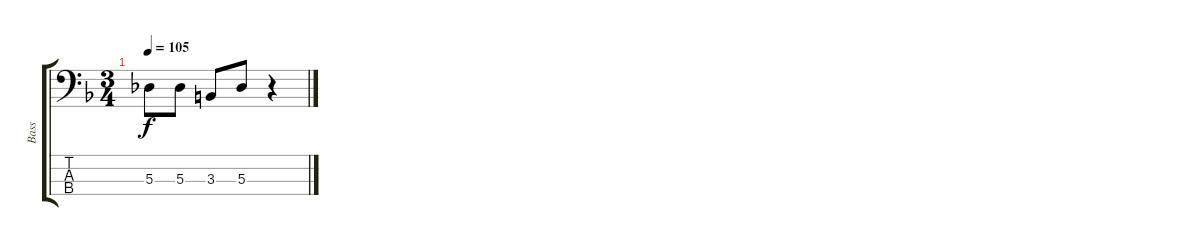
\track ("Bass" "Bass") {instrument electricbasspick}
\staff {score tabs}
\tuning (Gb2 Db2 Ab1 Eb1) {hide}
\ts (3 4)
\tempo 105
\clef f4
\ks f
5.3.8{dy f} 5.3.8 3.3.8 5.3.8 r.4
